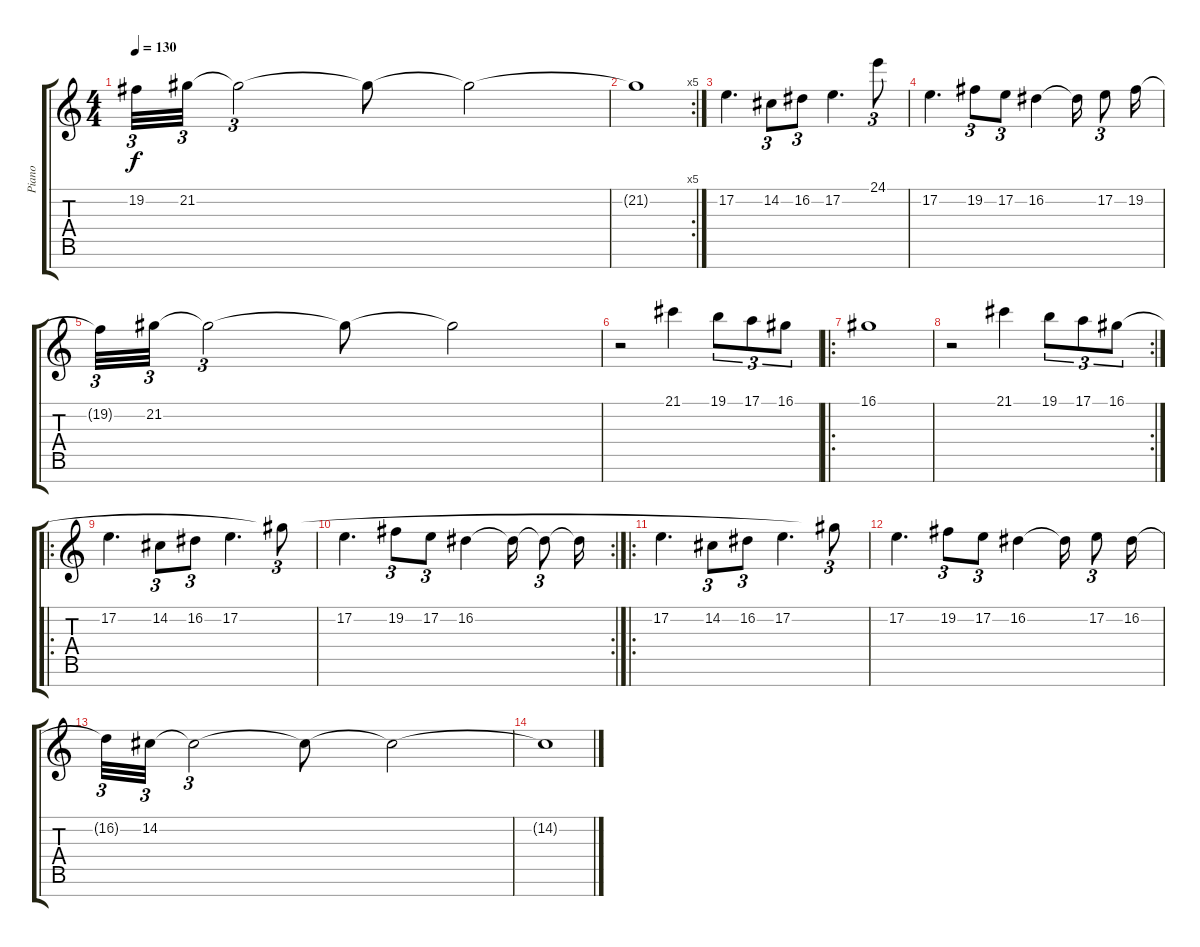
\track ("Piano" "Piano") {instrument acousticgrandpiano}
\staff {score tabs}
\tuning (E4 B3 G3 D3 A2 E2 B1) {hide}
\ts (4 4)
\tempo 130
\clef g2
\ks c
19.2{t}.32{tu (3 2) dy f} 21.2.32{tu (3 2)} 21.2{t}.2{tu (3 2)} 21.2{t}.8 21.2{t}.2 |
\rc 5
21.2{t}.1 |
17.2.4{d} 14.2.8{tu (3 2)} 16.2.8{tu (3 2)} 17.2.4{d} 24.1.8{tu (3 2)} |
17.2.4{d} 19.2.8{tu (3 2)} 17.2.8{tu (3 2)} 16.2.4 16.2{t}.16 17.2.8{tu (3 2)} 19.2.16 |
19.2{t}.32{tu (3 2)} 21.2.32{tu (3 2)} 21.2{t}.2{tu (3 2)} 21.2{t}.8 21.2{t}.2 |
r.2 21.1.4 19.1.8{tu (3 2)} 17.1.8{tu (3 2)} 16.1.8{tu (3 2)} |
\ro
16.1.1 |
\rc 2
r.2 21.1.4 19.1.8{tu (3 2)} 17.1.8{tu (3 2)} 16.1.8{tu (3 2)} |
\ro
17.2.4{d} 14.2.8{tu (3 2)} 16.2.8{tu (3 2)} 17.2.4{d} 16.1{t}.8{tu (3 2)} |
\rc 2
17.2.4{d} 19.2.8{tu (3 2)} 17.2.8{tu (3 2)} 16.2.4 16.2{t}.16 16.2{t}.8{tu (3 2)} 16.2{t}.16 |
\ro
17.2.4{d} 14.2.8{tu (3 2)} 16.2.8{tu (3 2)} 17.2.4{d} 16.1{t}.8{tu (3 2)} |
17.2.4{d} 19.2.8{tu (3 2)} 17.2.8{tu (3 2)} 16.2.4 16.2{t}.16 17.2.8{tu (3 2)} 16.2.16 |
16.2{t}.32{tu (3 2)} 14.2.32{tu (3 2)} 14.2{t}.2{tu (3 2)} 14.2{t}.8 14.2{t}.2 |
14.2{t}.1
